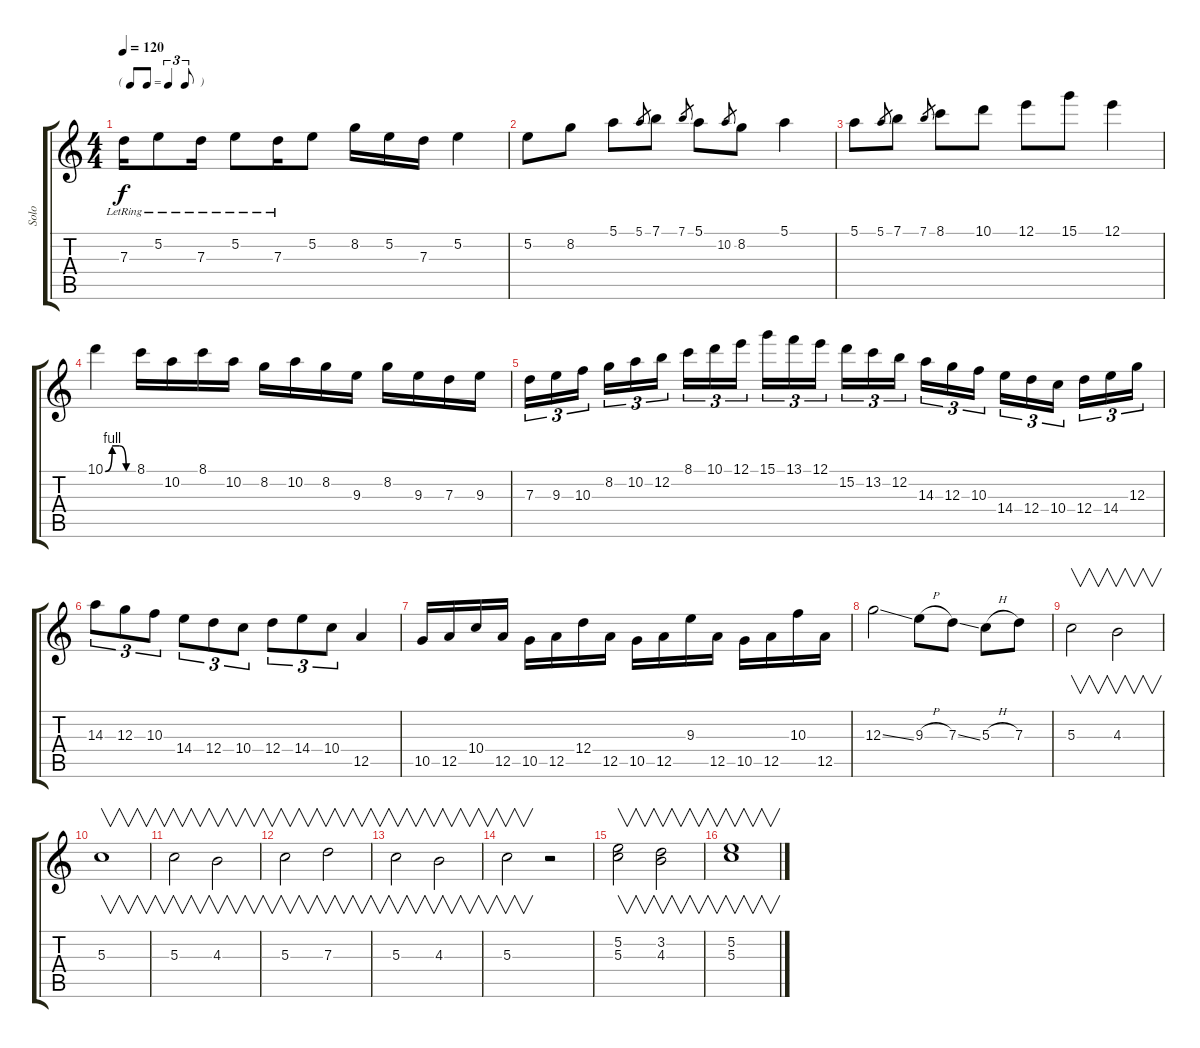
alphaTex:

\track ("Solo" "Solo") {instrument distortionguitar}
\staff {score tabs}
\tuning (E4 B3 G3 D3 A2 E2) {hide}
\ts (4 4)
\tf triplet8th
\tempo 120
\clef g2
\ks c
7.3{lr}.16{dy f} 5.2{lr}.8 7.3{lr}.16 5.2{lr}.8 7.3{lr}.16 5.2.8 8.2.16 5.2.16 7.3.16 5.2.4 |
5.2.8 8.2.8 5.1.8 5.1.8{gr} 7.1.8 7.1.8{gr} 5.1.8 10.2.8{gr} 8.2.8 5.1.4 |
5.1.8 5.1.8{gr} 7.1.8 7.1.8{gr} 8.1.8 10.1.8 12.1.8 15.1.8 12.1.4 |
10.1{be (custom 0 0 15 4 30 4 45 0 60 0)}.4 8.1.16 10.2.16 8.1.16 10.2.16 8.2.16 10.2.16 8.2.16 9.3.16 8.2.16 9.3.16 7.3.16 9.3.16 |
7.3.16{tu (3 2)} 9.3.16{tu (3 2)} 10.3.16{tu (3 2)} 8.2.16{tu (3 2)} 10.2.16{tu (3 2)} 12.2.16{tu (3 2)} 8.1.16{tu (3 2)} 10.1.16{tu (3 2)} 12.1.16{tu (3 2)} 15.1.16{tu (3 2)} 13.1.16{tu (3 2)} 12.1.16{tu (3 2)} 15.2.16{tu (3 2)} 13.2.16{tu (3 2)} 12.2.16{tu (3 2)} 14.3.16{tu (3 2)} 12.3.16{tu (3 2)} 10.3.16{tu (3 2)} 14.4.16{tu (3 2)} 12.4.16{tu (3 2)} 10.4.16{tu (3 2)} 12.4.16{tu (3 2)} 14.4.16{tu (3 2)} 12.3.16{tu (3 2)} |
14.3.8{tu (3 2)} 12.3.8{tu (3 2)} 10.3.8{tu (3 2)} 14.4.8{tu (3 2)} 12.4.8{tu (3 2)} 10.4.8{tu (3 2)} 12.4.8{tu (3 2)} 14.4.8{tu (3 2)} 10.4.8{tu (3 2)} 12.5.4 |
10.5.16 12.5.16 10.4.16 12.5.16 10.5.16 12.5.16 12.4.16 12.5.16 10.5.16 12.5.16 9.3.16 12.5.16 10.5.16 12.5.16 10.3.16 12.5.16 |
12.3{ss}.2 9.3{h}.8 7.3{ss}.8 5.3{h}.8 7.3.8 |
5.3.2{v} 4.3.2{v} |
5.3.1{v} |
5.3.2{v} 4.3.2{v} |
5.3.2{v} 7.3.2{v} |
5.3.2{v} 4.3.2{v} |
5.3.2{v} r.2 |
(5.2 5.3).2{v} (3.2 4.3).2{v} |
(5.2 5.3).1{v}
